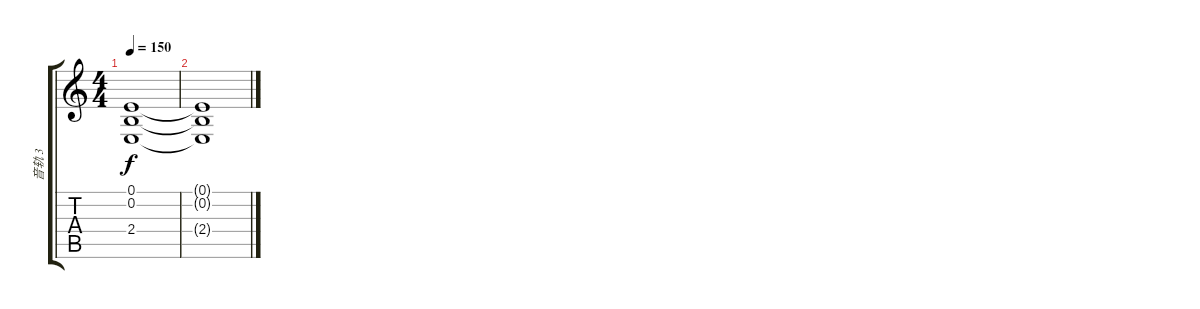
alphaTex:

\track ("音轨 3" "音轨 3") {instrument stringensemble1}
\staff {score tabs}
\tuning (E4 B3 G3 D3 A2 E2) {hide}
\ts (4 4)
\tempo 150
\clef g2
\ks c
(0.1 0.2 2.4).1{dy f} |
(0.1{t} 0.2{t} 2.4{t}).1
